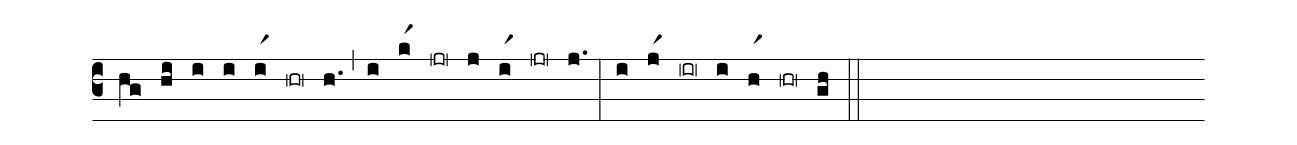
%%
(c3)
(hg) (hi) (i)
(i) (ir1) (hr0) (h.) (,)
(i) (kr1) (jr0) (j) (ir1) (jr0) (j.) (:)
(i) (jr1) (ir0) (i) (hr1) (hr0) (gh) (::)
